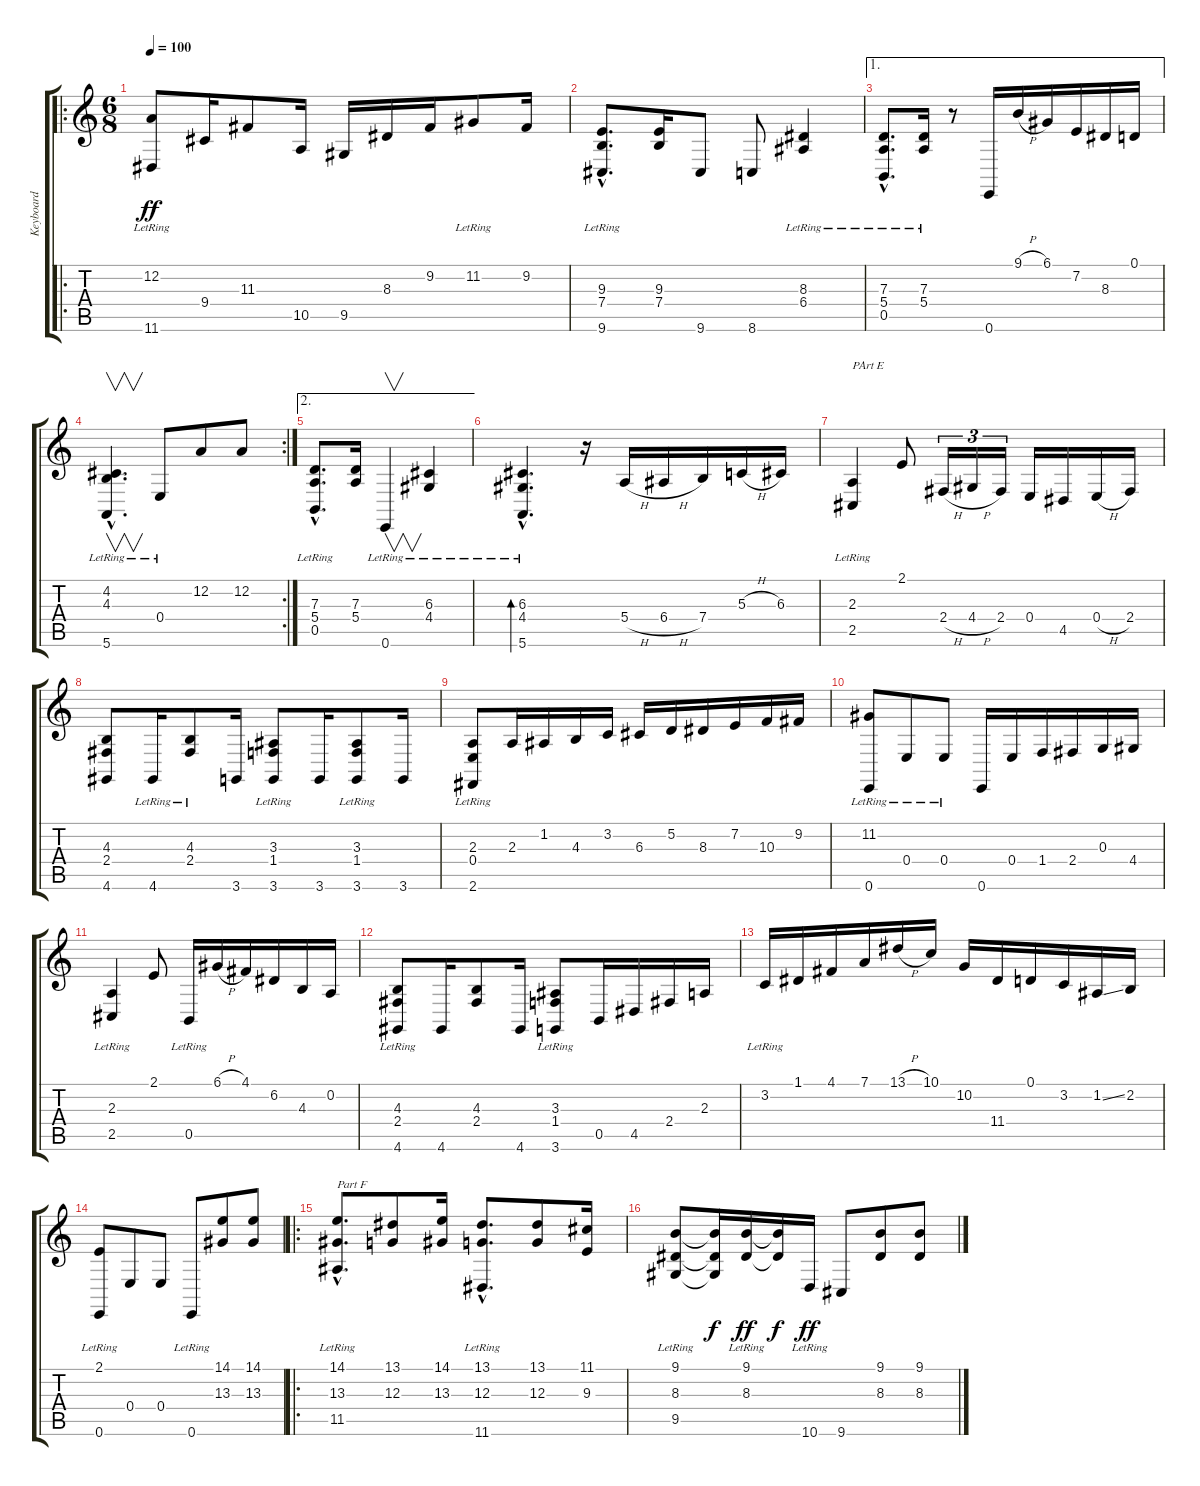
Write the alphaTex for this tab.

\track ("Keyboard" "Keyboard") {instrument stringensemble2}
\staff {score tabs}
\tuning (D4 A3 G3 E3 B2 E2) {hide}
\ro
\ts (6 8)
\tempo 100
\clef g2
\ks c
(12.2{lr} 11.6{lr}).8{dy ff} 9.4.16 11.3.8 10.5.16 9.5.16 8.3.16 9.2.16 11.2{lr}.8 9.2.16 |
(9.3{hac lr} 7.4{hac lr} 9.6{hac lr}).8{d} (9.3 7.4).16 9.6.8 8.6.8 (8.3{lr} 6.4{lr}).4 |
\ae 1
(7.3{hac} 5.4{hac} 0.5{hac lr}).8{d} (7.3{lr} 5.4{lr}).16 r.8 0.6.16 9.1{h}.16 6.1.16 7.2.16 8.3.16 0.1.16 |
\rc 2
(4.2{hac lr} 4.3{hac lr} 5.6{hac lr}).4{v d} 0.4{lr}.8 12.2.8 12.2.8 |
\ae 2
(7.3{hac} 5.4{hac} 0.5{hac lr}).8{d} (7.3 5.4).16 0.6{lr}.4{v} (6.3 4.4{lr}).4 |
(6.3{hac} 4.4{hac} 5.6{hac lr}).4{d bd 240} r.16 5.4{h}.16 6.4{h}.16 7.4.16 5.3{h}.16 6.3.16 |
(2.3{lr} 2.5{lr}).4{txt "PArt E"} 2.1.8 2.4{h}.16{tu (3 2)} 4.4{h}.16{tu (3 2)} 2.4.16{tu (3 2)} 0.4.16 4.5.16 0.4{h}.16 2.4.16 |
(4.3 2.4 4.6).8 4.6{lr}.16 (4.3 2.4{lr}).8 3.6.16 (3.3 1.4 3.6{lr}).8 3.6.16 (3.3 1.4{lr} 3.6{lr}).8 3.6.16 |
(2.3 0.4 2.6{lr}).8 2.3.16 1.2.16 4.3.16 3.2.16 6.3.16 5.2.16 8.3.16 7.2.16 10.3.16 9.2.16 |
(11.2 0.6{lr}).8 0.4{lr}.8 0.4{lr}.8 0.6.16 0.4.16 1.4.16 2.4.16 0.3.16 4.4.16 |
(2.3 2.5{lr}).4 2.1.8 0.5{lr}.16 6.1{h}.16 4.1.16 6.2.16 4.3.16 0.2.16 |
(4.3 2.4 4.6{lr}).8 4.6.16 (4.3 2.4).8 4.6.16 (3.3 1.4{lr} 3.6{lr}).8 0.5.16 4.5.16 2.4.16 2.3.16 |
3.2{lr}.16 1.1.16 4.1.16 7.1.16 13.1{h}.16 10.1.16 10.2.16 11.4.16 0.1.16 3.2.16 1.2{ss}.16 2.2.16 |
(2.1 0.6{lr}).8 0.4.8 0.4.8 0.6{lr}.8 (14.1 13.3).8 (14.1 13.3).8 |
\ro
(14.1{hac} 13.3{hac} 11.5{hac lr}).8{d txt "Part F"} (13.1 12.3).8 (14.1 13.3).16 (13.1{hac} 12.3{hac} 11.6{hac lr}).8{d} (13.1 12.3).8 (11.1 9.3).16 |
(9.1 8.3 9.5{lr}).8 (9.1{t} 8.3{t} 9.5{t}).16{dy f} (9.1 8.3{lr}).16{dy ff} (9.1{t} 8.3{t}).16{dy f} 10.6{lr}.16{dy ff} 9.6.8 (9.1 8.3).8 (9.1 8.3).8
